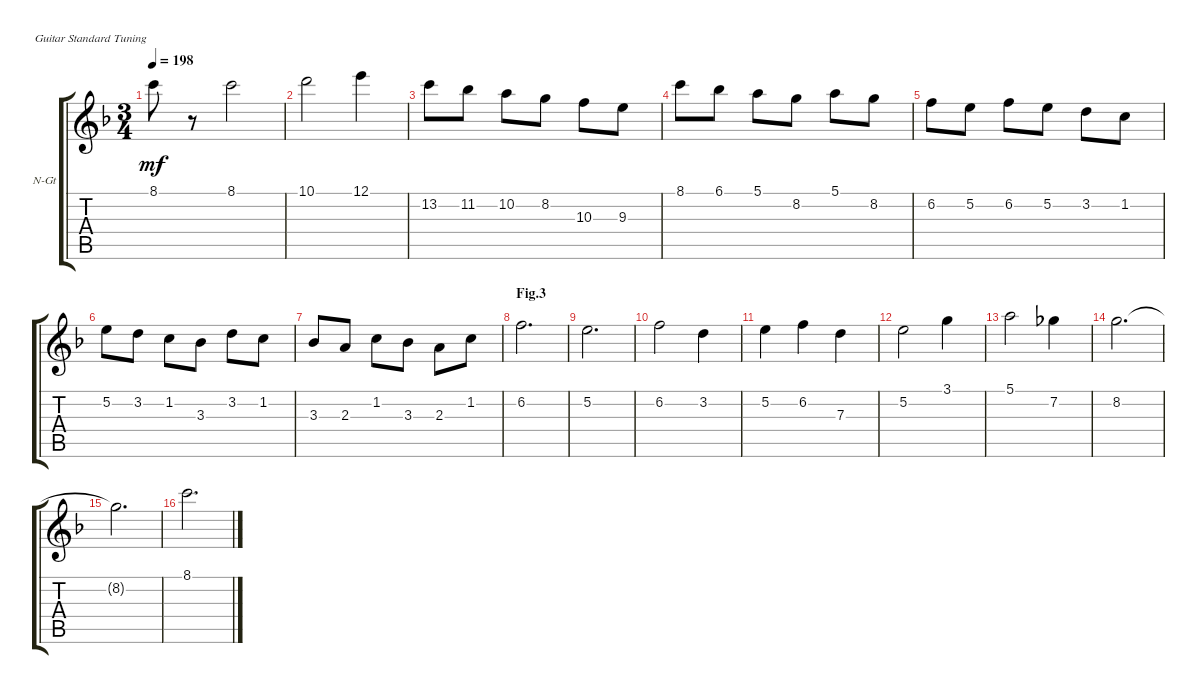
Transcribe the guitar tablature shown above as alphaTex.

\bracketExtendMode groupsimilarinstruments
\firstSystemTrackNameOrientation horizontal
\otherSystemsTrackNameOrientation horizontal
\track ("Nylon Guitar" "N-Gt") {instrument acousticguitarnylon}
\staff {score tabs}
\tuning (E4 B3 G3 D3 A2 E2)
\ts (3 4)
\tempo 198
\clef g2
\scale
0.333333
\ks f
8.1.8{dy mf} r.8 8.1.2 |
\scale
0.333333 10.1.2 12.1.4 |
\scale
0.333333 13.2.8 11.2.8 10.2.8 8.2.8 10.3.8 9.3.8 |
\scale
0.333333 8.1.8 6.1.8 5.1.8 8.2.8 5.1.8 8.2.8 |
\scale
0.333333 6.2.8 5.2.8 6.2.8 5.2.8 3.2.8 1.2.8 |
\scale
0.333333 5.2.8 3.2.8 1.2.8 3.3.8 3.2.8 1.2.8 |
\scale
0.333333 3.3.8 2.3.8 1.2.8 3.3.8 2.3.8 1.2.8 |
\section ("" "Fig.3")
\scale
0.333333 6.2.2{d} |
\scale
0.333333 5.2.2{d} |
\scale
0.333333 6.2.2 3.2.4 |
\scale
0.333333 5.2.4 6.2.4 7.3.4 |
\scale
0.333333 5.2.2 3.1.4 |
\scale
0.333333 5.1.2 7.2.4 |
\scale
0.333333 8.2.2{d} |
\scale
0.333333 8.2{t}.2{d} |
\scale
0.333333 8.1.2{d}
